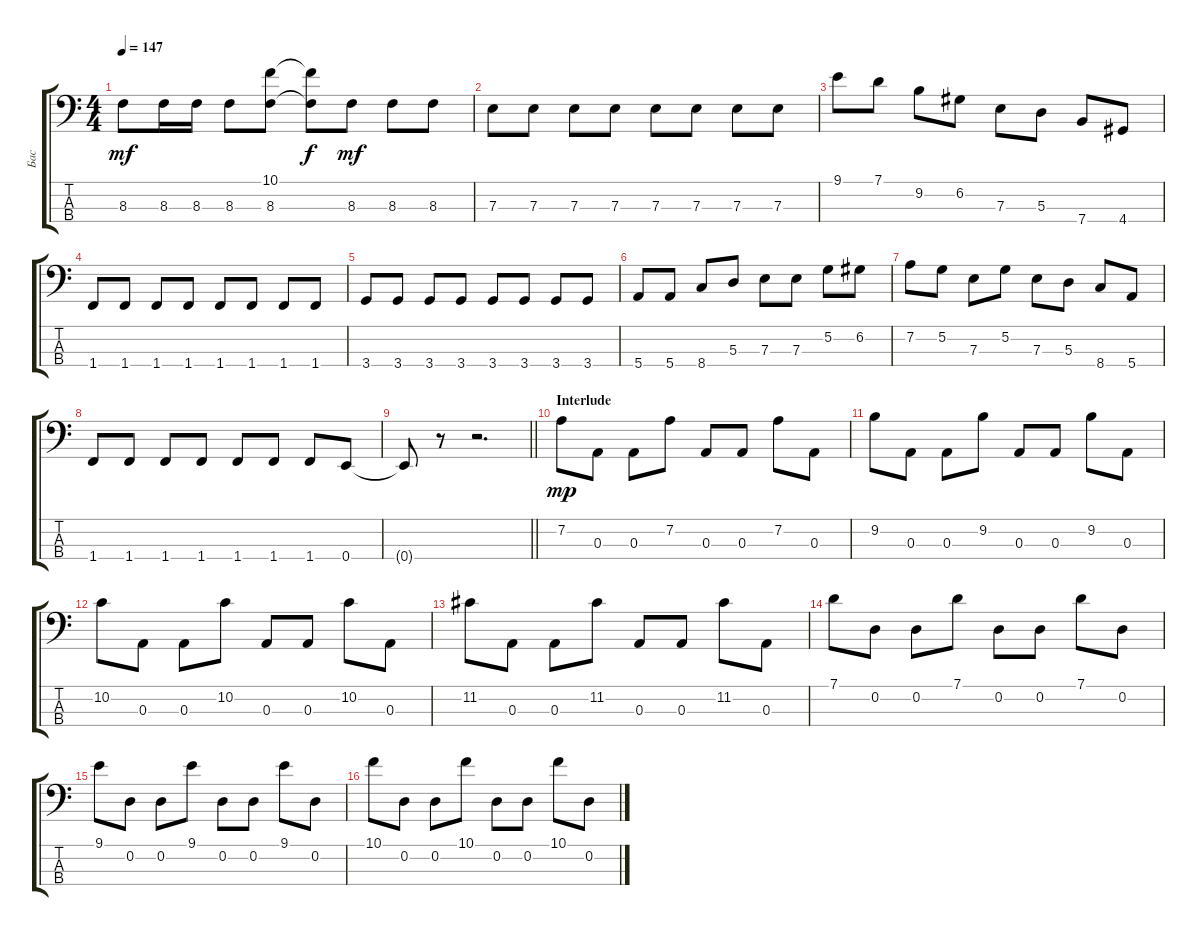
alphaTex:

\track ("Бас" "Бас") {instrument electricbassfinger}
\staff {score tabs}
\tuning (G2 D2 A1 E1) {hide}
\ts (4 4)
\tempo 147
\clef f4
\ks c
8.3.8{dy mf} 8.3.16 8.3.16 8.3.8 (10.1 8.3).8 (10.1{t} 8.3{t}).8{dy f} 8.3.8{dy mf} 8.3.8 8.3.8 |
7.3.8 7.3.8 7.3.8 7.3.8 7.3.8 7.3.8 7.3.8 7.3.8 |
9.1.8 7.1.8 9.2.8 6.2.8 7.3.8 5.3.8 7.4.8 4.4.8 |
1.4.8 1.4.8 1.4.8 1.4.8 1.4.8 1.4.8 1.4.8 1.4.8 |
3.4.8 3.4.8 3.4.8 3.4.8 3.4.8 3.4.8 3.4.8 3.4.8 |
5.4.8 5.4.8 8.4.8 5.3.8 7.3.8 7.3.8 5.2.8 6.2.8 |
7.2.8 5.2.8 7.3.8 5.2.8 7.3.8 5.3.8 8.4.8 5.4.8 |
1.4.8 1.4.8 1.4.8 1.4.8 1.4.8 1.4.8 1.4.8 0.4.8 |
\barLineRight lightlight
0.4{t}.8 r.8 r.2{d} |
\section ("" "Interlude")
7.2.8{dy mp} 0.3.8 0.3.8 7.2.8 0.3.8 0.3.8 7.2.8 0.3.8 |
9.2.8 0.3.8 0.3.8 9.2.8 0.3.8 0.3.8 9.2.8 0.3.8 |
10.2.8 0.3.8 0.3.8 10.2.8 0.3.8 0.3.8 10.2.8 0.3.8 |
11.2.8 0.3.8 0.3.8 11.2.8 0.3.8 0.3.8 11.2.8 0.3.8 |
7.1.8 0.2.8 0.2.8 7.1.8 0.2.8 0.2.8 7.1.8 0.2.8 |
9.1.8 0.2.8 0.2.8 9.1.8 0.2.8 0.2.8 9.1.8 0.2.8 |
10.1.8 0.2.8 0.2.8 10.1.8 0.2.8 0.2.8 10.1.8 0.2.8
